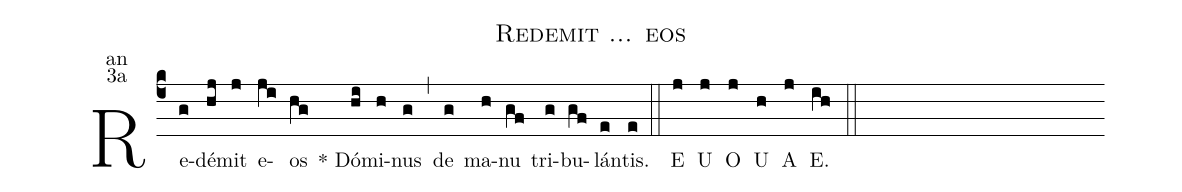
name:Redemit ... eos;
office-part:an;
mode:3a;
%%
(c4) Re(g)dé(hj)mit(j) e(ji)os(hg)
<sp>*</sp> Dó(hi)mi(h)nus(g) (,)
de(g) ma(h)nu(gf) tri(g)bu(gf)lán(e)tis.(e) (::)
<eu>E(j) U(j) O(j) U(h) A(j) E.(ih) </eu>(::)
